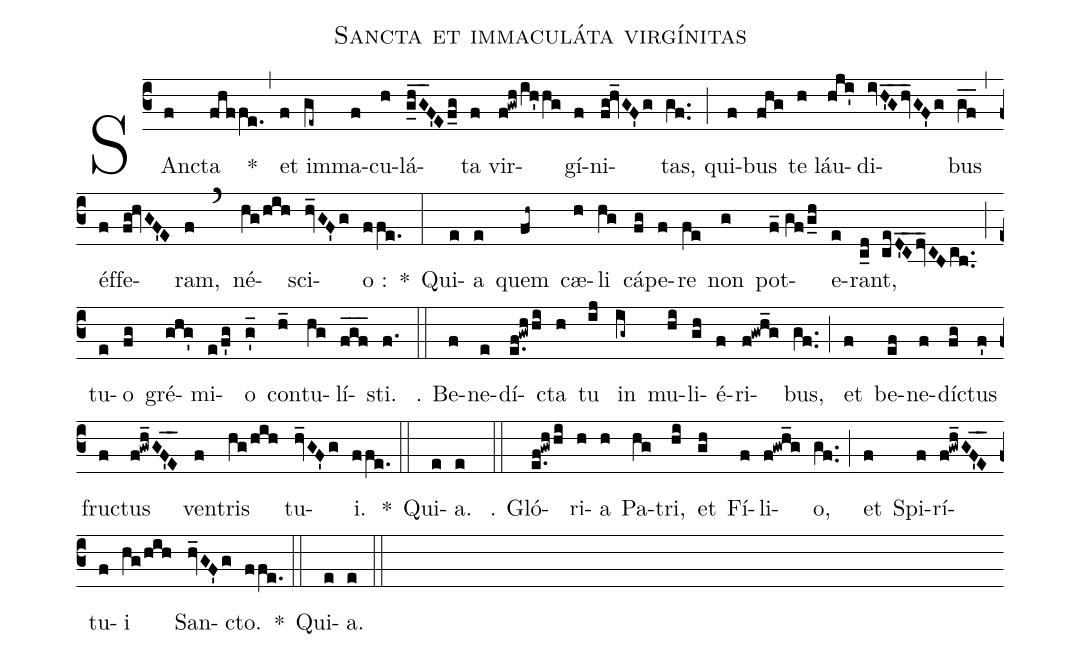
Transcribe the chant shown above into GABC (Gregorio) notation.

name:Sancta et immaculáta virgínitas;
%%
(c3) SAn(f)cta(fhffe.) *(,)
et(f) im(ge~)ma(f)cu(h)lá(g_hG__F'Ef_g)ta(f) vir(f!gwh/ih'hg)gí(f)ni(fg!hv_GF'g)tas,(gf..) (;)
qui(f)bus(fhg) te(h) láu(hji')di(ivH'_G_hv_GF'g)bus(gf__) (,)
éf(f)fe(fg!hvGF'E)ram,(f) (`)
né(hg/hih)sci(hv_GF'g)o :(ffe.) *(:)
Qui(e)a(e) quem(fh~) cæ(h)li(hg) cá(fg)pe(f)re(fe) non(g) pot(f_//gf/g_h)e(e)rant,(c_d ceD'_C_dv_CBcb..) (;)
tu(e)o(fg) gré(ghg')mi(e/f'g)o(g'_) con(h_)tu(hg)lí-(fgf___)sti.(f.) (::)

℣. Be(f)ne(e)dí-(e.f!gwhhi)cta(h) tu(ij) in(ig~) mu(hi)li(gh)é(f)ri(f!gwh_g)bus,(gf..) (;)
et(f) be(ef)ne(f)dí(fg)ctus(f') fru(f)ctus(f!gwh_GF'_E_) ven(f)tris(hg/hih) tu(hv_GF'g)i.(ffe.) *(::)
Qui(e)a.(e) (::)

℣. Gló(e.f!gwhhi)ri(h)a(h) Pa(hg)tri,(hi) et(gh) Fí(f)li(f!gwh_g)o,(gf..) (;)
et(f) Spi(f)rí(f!gwh_GF'_E_)tu(f)i(hg/hih) San(hv_GF'g)cto.(ffe.) *(::)
Qui(e)a.(e) (::)
